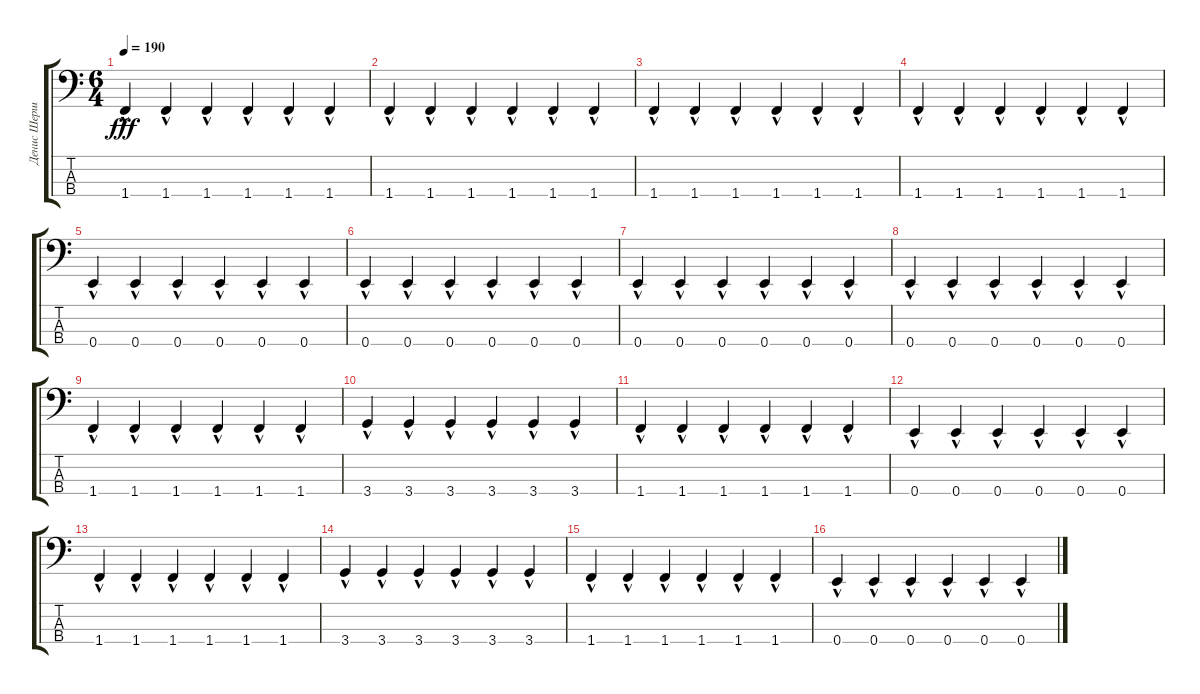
\track ("Денис Шершнев" "Денис Шерш") {instrument electricbassfinger}
\staff {score tabs}
\tuning (G2 D2 A1 E1) {hide}
\ts (6 4)
\tempo 190
\clef f4
\ks c
1.4{hac}.4{dy fff} 1.4{hac}.4 1.4{hac}.4 1.4{hac}.4 1.4{hac}.4 1.4{hac}.4 |
1.4{hac}.4 1.4{hac}.4 1.4{hac}.4 1.4{hac}.4 1.4{hac}.4 1.4{hac}.4 |
1.4{hac}.4 1.4{hac}.4 1.4{hac}.4 1.4{hac}.4 1.4{hac}.4 1.4{hac}.4 |
1.4{hac}.4 1.4{hac}.4 1.4{hac}.4 1.4{hac}.4 1.4{hac}.4 1.4{hac}.4 |
0.4{hac}.4 0.4{hac}.4 0.4{hac}.4 0.4{hac}.4 0.4{hac}.4 0.4{hac}.4 |
0.4{hac}.4 0.4{hac}.4 0.4{hac}.4 0.4{hac}.4 0.4{hac}.4 0.4{hac}.4 |
0.4{hac}.4 0.4{hac}.4 0.4{hac}.4 0.4{hac}.4 0.4{hac}.4 0.4{hac}.4 |
0.4{hac}.4 0.4{hac}.4 0.4{hac}.4 0.4{hac}.4 0.4{hac}.4 0.4{hac}.4 |
1.4{hac}.4 1.4{hac}.4 1.4{hac}.4 1.4{hac}.4 1.4{hac}.4 1.4{hac}.4 |
3.4{hac}.4 3.4{hac}.4 3.4{hac}.4 3.4{hac}.4 3.4{hac}.4 3.4{hac}.4 |
1.4{hac}.4 1.4{hac}.4 1.4{hac}.4 1.4{hac}.4 1.4{hac}.4 1.4{hac}.4 |
0.4{hac}.4 0.4{hac}.4 0.4{hac}.4 0.4{hac}.4 0.4{hac}.4 0.4{hac}.4 |
1.4{hac}.4 1.4{hac}.4 1.4{hac}.4 1.4{hac}.4 1.4{hac}.4 1.4{hac}.4 |
3.4{hac}.4 3.4{hac}.4 3.4{hac}.4 3.4{hac}.4 3.4{hac}.4 3.4{hac}.4 |
1.4{hac}.4 1.4{hac}.4 1.4{hac}.4 1.4{hac}.4 1.4{hac}.4 1.4{hac}.4 |
0.4{hac}.4 0.4{hac}.4 0.4{hac}.4 0.4{hac}.4 0.4{hac}.4 0.4{hac}.4
